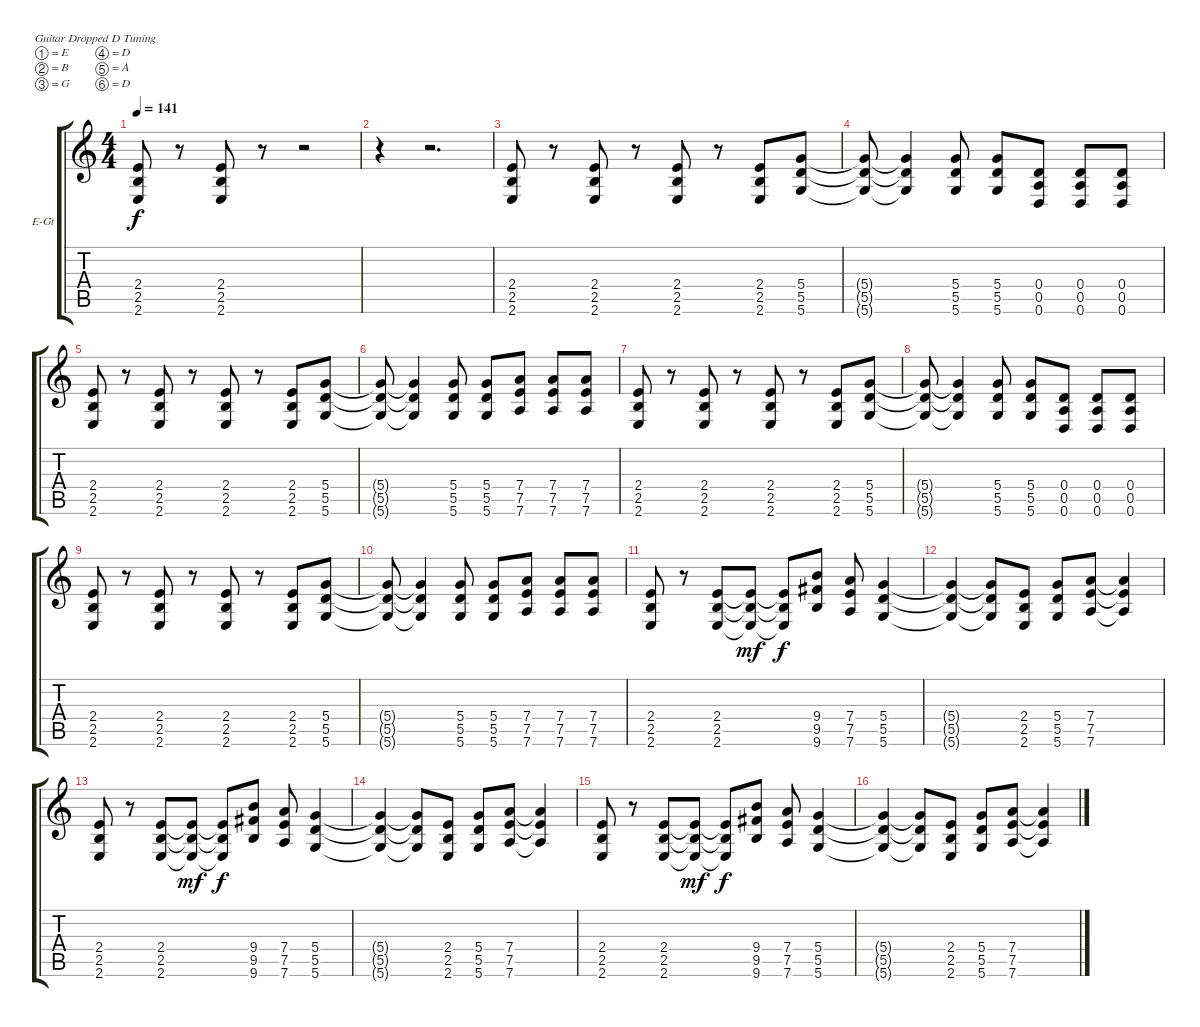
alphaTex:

\bracketExtendMode groupsimilarinstruments
\firstSystemTrackNameOrientation horizontal
\otherSystemsTrackNameOrientation horizontal
\track ("Electric Guitar" "E-Gt") {instrument distortionguitar}
\staff {score tabs}
\tuning (E4 B3 G3 D3 A2 D2)
\ts (4 4)
\tempo 141
\clef g2
\ks c
(2.4 2.5 2.6).8{dy f} r.8 (2.4 2.5 2.6).8 r.8 r.2 |
r.4 r.2{d} |
(2.4 2.5 2.6).8 r.8 (2.4 2.5 2.6).8 r.8 (2.4 2.5 2.6).8 r.8 (2.4 2.5 2.6).8 (5.4 5.5 5.6).8 |
(5.4{t} 5.5{t} 5.6{t}).8 (5.4{t} 5.5{t} 5.6{t}).4 (5.4 5.5 5.6).8 (5.4 5.5 5.6).8 (0.4 0.5 0.6).8 (0.4 0.5 0.6).8 (0.4 0.5 0.6).8 |
(2.4 2.5 2.6).8 r.8 (2.4 2.5 2.6).8 r.8 (2.4 2.5 2.6).8 r.8 (2.4 2.5 2.6).8 (5.4 5.5 5.6).8 |
(5.4{t} 5.5{t} 5.6{t}).8 (5.4{t} 5.5{t} 5.6{t}).4 (5.4 5.5 5.6).8 (5.4 5.5 5.6).8 (7.4 7.5 7.6).8 (7.4 7.5 7.6).8 (7.4 7.5 7.6).8 |
(2.4 2.5 2.6).8 r.8 (2.4 2.5 2.6).8 r.8 (2.4 2.5 2.6).8 r.8 (2.4 2.5 2.6).8 (5.4 5.5 5.6).8 |
(5.4{t} 5.5{t} 5.6{t}).8 (5.4{t} 5.5{t} 5.6{t}).4 (5.4 5.5 5.6).8 (5.4 5.5 5.6).8 (0.4 0.5 0.6).8 (0.4 0.5 0.6).8 (0.4 0.5 0.6).8 |
(2.4 2.5 2.6).8 r.8 (2.4 2.5 2.6).8 r.8 (2.4 2.5 2.6).8 r.8 (2.4 2.5 2.6).8 (5.4 5.5 5.6).8 |
(5.4{t} 5.5{t} 5.6{t}).8 (5.4{t} 5.5{t} 5.6{t}).4 (5.4 5.5 5.6).8 (5.4 5.5 5.6).8 (7.4 7.5 7.6).8 (7.4 7.5 7.6).8 (7.4 7.5 7.6).8 |
(2.4 2.5 2.6).8 r.8 (2.4 2.5 2.6).8 (2.4{t} 2.5{t} 2.6{t}).8{dy mf} (2.4{t} 2.5{t} 2.6{t}).8{dy f} (9.4 9.5 9.6).8 (7.4 7.5 7.6).8 (5.4 5.5 5.6).4 |
(5.4{t} 5.5{t} 5.6{t}).4 (5.4{t} 5.5{t} 5.6{t}).8 (2.4 2.5 2.6).8 (5.4 5.5 5.6).8 (7.4 7.5 7.6).8 (7.4{t} 7.5{t} 7.6{t}).4 |
(2.4 2.5 2.6).8 r.8 (2.4 2.5 2.6).8 (2.4{t} 2.5{t} 2.6{t}).8{dy mf} (2.4{t} 2.5{t} 2.6{t}).8{dy f} (9.4 9.5 9.6).8 (7.4 7.5 7.6).8 (5.4 5.5 5.6).4 |
(5.4{t} 5.5{t} 5.6{t}).4 (5.4{t} 5.5{t} 5.6{t}).8 (2.4 2.5 2.6).8 (5.4 5.5 5.6).8 (7.4 7.5 7.6).8 (7.4{t} 7.5{t} 7.6{t}).4 |
(2.4 2.5 2.6).8 r.8 (2.4 2.5 2.6).8 (2.4{t} 2.5{t} 2.6{t}).8{dy mf} (2.4{t} 2.5{t} 2.6{t}).8{dy f} (9.4 9.5 9.6).8 (7.4 7.5 7.6).8 (5.4 5.5 5.6).4 |
(5.4{t} 5.5{t} 5.6{t}).4 (5.4{t} 5.5{t} 5.6{t}).8 (2.4 2.5 2.6).8 (5.4 5.5 5.6).8 (7.4 7.5 7.6).8 (7.4{t} 7.5{t} 7.6{t}).4
